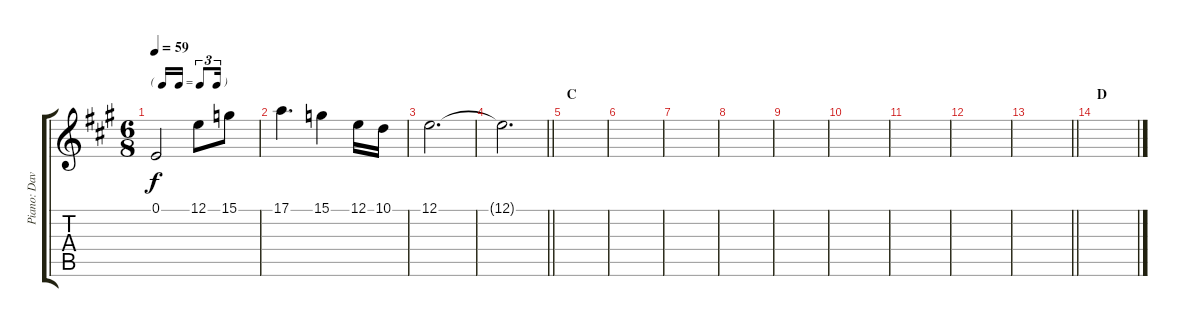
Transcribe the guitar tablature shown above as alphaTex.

\track ("Piano: David Gilmour" "Piano: Dav") {instrument acousticgrandpiano}
\staff {score tabs}
\tuning (E4 B3 G3 D3 A2 E2) {hide}
\ts (6 8)
\tf triplet16th
\tempo 59
\clef g2
\ks a
0.1.2{dy f} 12.1.8 15.1.8 |
17.1.4{d} 15.1.4 12.1.16 10.1.16 |
12.1.2{d} |
\barLineRight lightlight
12.1{t}.2{d} |
\section ("" "C")
|
|
|
|
|
|
|
|
\barLineRight lightlight
|
\section ("" "D")
